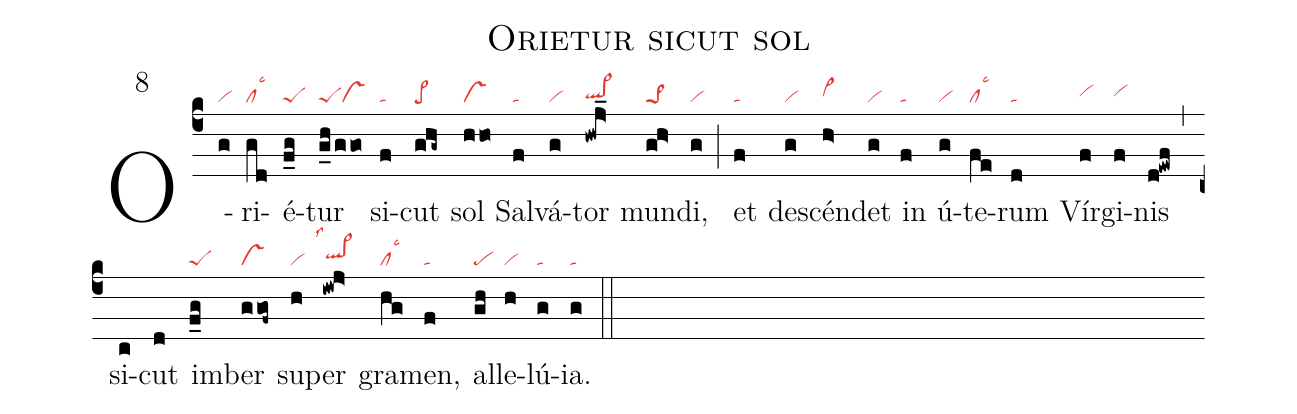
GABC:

name: Orietur sicut sol;
mode: 8;
nabc-lines: 1;
%%
(c4)
O(g|vi)ri(gd|cllsc3)é(f_g|peS)tur(g_h/ggo|peSvs) si(f|ta)cut(ghg~|pe>) sol(hho|vs) Sal(f|ta)vá(g|vi)tor(hwj_>|ql>hg) mun(gh>|pe>1)di,(g|vi) (;)
et(f|ta) de(g|vi)scén(h>|vi>hh)det(g|vi) in(f|ta) ú(g|vi)te(fe|cllsc3)rum(d|ta) Vír(f|vihh)gi(f|vihh)nis(d!ewf) (,)
si(c)cut(d) im(f_g|peS)ber(ggof~|vs) su(h|vi)per(iw!j>|``ql>hhlss1) gra(hg|cllsc3)men,(f|ta) al(gh|pe)le(h|vi)lú(g|ta)ia.(g|ta) (::)
